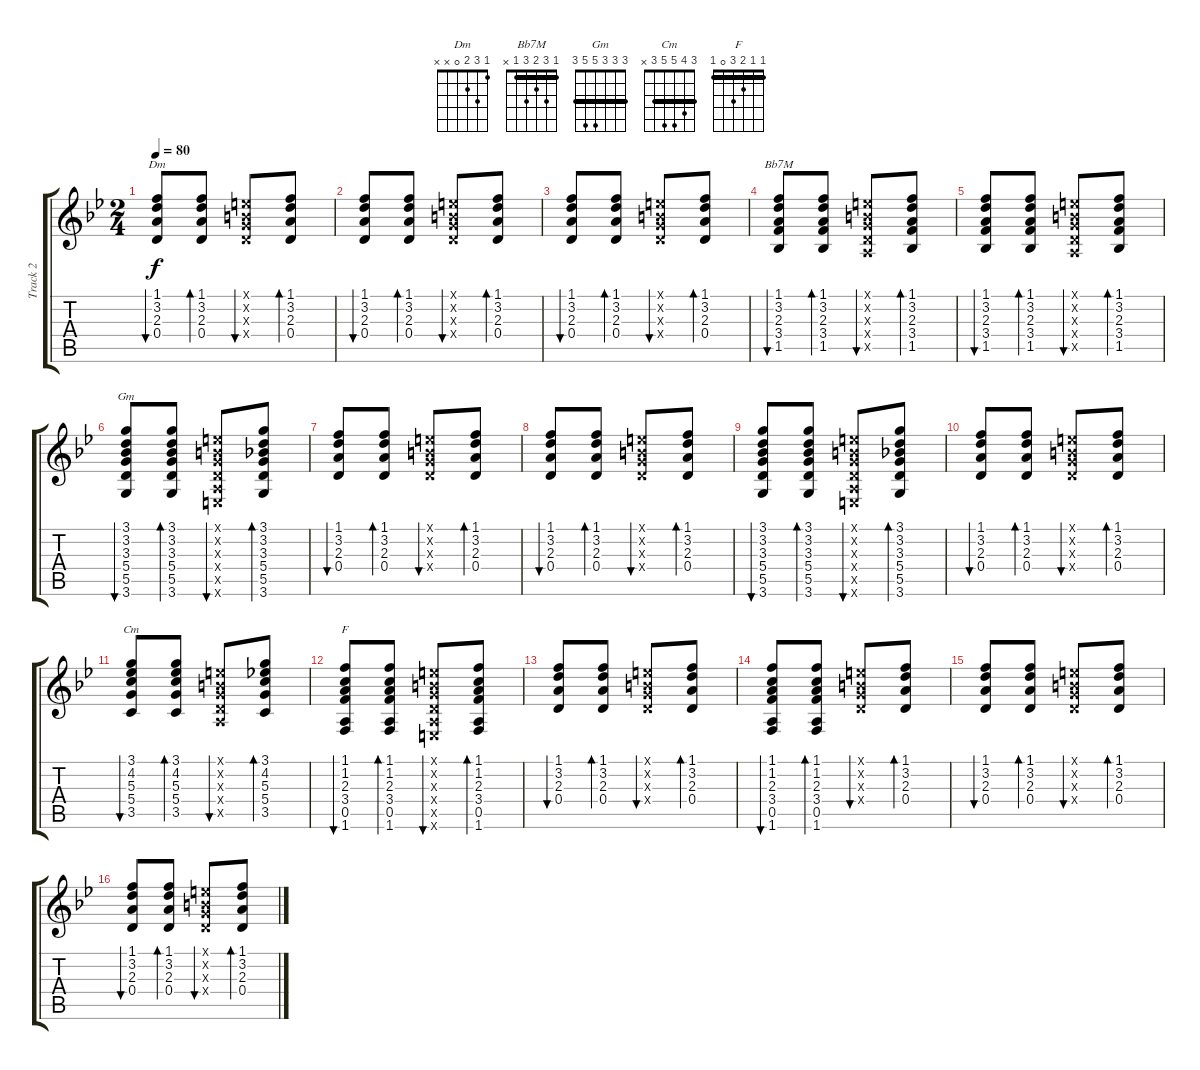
\track ("Track 2" "Track 2") {instrument acousticguitarsteel}
\staff {score tabs}
\tuning (E4 B3 G3 D3 A2 E2) {hide}
\chord ("Dm" 1 3 2 0 x x)
\chord ("Bb7M" 1 3 2 3 1 x) {barre 1}
\chord ("Gm" 3 3 3 5 5 3) {barre 3}
\chord ("Cm" 3 4 5 5 3 x) {barre 3}
\chord ("F" 1 1 2 3 0 1) {barre 1}
\ts (2 4)
\tempo 80
\clef g2
\ks bb
(1.1 3.2 2.3 0.4).8{bu 60 ch "Dm" dy f} (1.1 3.2 2.3 0.4).8{bd 60} (0.1{x} 0.2{x} 0.3{x} 0.4{x}).8{bu 60} (1.1 3.2 2.3 0.4).8{bd 60} |
(1.1 3.2 2.3 0.4).8{bu 60} (1.1 3.2 2.3 0.4).8{bd 60} (0.1{x} 0.2{x} 0.3{x} 0.4{x}).8{bu 60} (1.1 3.2 2.3 0.4).8{bd 60} |
(1.1 3.2 2.3 0.4).8{bu 60} (1.1 3.2 2.3 0.4).8{bd 60} (0.1{x} 0.2{x} 0.3{x} 0.4{x}).8{bu 60} (1.1 3.2 2.3 0.4).8{bd 60} |
(1.1 3.2 2.3 3.4 1.5).8{bu 60 ch "Bb7M"} (1.1 3.2 2.3 3.4 1.5).8{bd 60} (0.1{x} 0.2{x} 0.3{x} 0.4{x} 0.5{x}).8{bu 60} (1.1 3.2 2.3 3.4 1.5).8{bd 60} |
(1.1 3.2 2.3 3.4 1.5).8{bu 60} (1.1 3.2 2.3 3.4 1.5).8{bd 60} (0.1{x} 0.2{x} 0.3{x} 0.4{x} 0.5{x}).8{bu 60} (1.1 3.2 2.3 3.4 1.5).8{bd 60} |
(3.1 3.2 3.3 5.4 5.5 3.6).8{bu 60 ch "Gm"} (3.1 3.2 3.3 5.4 5.5 3.6).8{bd 60} (0.1{x} 0.2{x} 0.3{x} 0.4{x} 0.5{x} 0.6{x}).8{bu 60} (3.1 3.2 3.3 5.4 5.5 3.6).8{bd 60} |
(1.1 3.2 2.3 0.4).8{bu 60} (1.1 3.2 2.3 0.4).8{bd 60} (0.1{x} 0.2{x} 0.3{x} 0.4{x}).8{bu 60} (1.1 3.2 2.3 0.4).8{bd 60} |
(1.1 3.2 2.3 0.4).8{bu 60} (1.1 3.2 2.3 0.4).8{bd 60} (0.1{x} 0.2{x} 0.3{x} 0.4{x}).8{bu 60} (1.1 3.2 2.3 0.4).8{bd 60} |
(3.1 3.2 3.3 5.4 5.5 3.6).8{bu 60} (3.1 3.2 3.3 5.4 5.5 3.6).8{bd 60} (0.1{x} 0.2{x} 0.3{x} 0.4{x} 0.5{x} 0.6{x}).8{bu 60} (3.1 3.2 3.3 5.4 5.5 3.6).8{bd 60} |
(1.1 3.2 2.3 0.4).8{bu 60} (1.1 3.2 2.3 0.4).8{bd 60} (0.1{x} 0.2{x} 0.3{x} 0.4{x}).8{bu 60} (1.1 3.2 2.3 0.4).8{bd 60} |
(3.1 4.2 5.3 5.4 3.5).8{bu 60 ch "Cm"} (3.1 4.2 5.3 5.4 3.5).8{bd 60} (0.1{x} 0.2{x} 0.3{x} 0.4{x} 0.5{x}).8{bu 60} (3.1 4.2 5.3 5.4 3.5).8{bd 60} |
(1.1 1.2 2.3 3.4 0.5 1.6).8{bu 60 ch "F"} (1.1 1.2 2.3 3.4 0.5 1.6).8{bd 60} (0.1{x} 0.2{x} 0.3{x} 0.4{x} 0.5{x} 0.6{x}).8{bu 60} (1.1 1.2 2.3 3.4 0.5 1.6).8{bd 60} |
(1.1 3.2 2.3 0.4).8{bu 60} (1.1 3.2 2.3 0.4).8{bd 60} (0.1{x} 0.2{x} 0.3{x} 0.4{x}).8{bu 60} (1.1 3.2 2.3 0.4).8{bd 60} |
(1.1 1.2 2.3 3.4 0.5 1.6).8{bu 60} (1.1 1.2 2.3 3.4 0.5 1.6).8{bd 60} (0.1{x} 0.2{x} 0.3{x} 0.4{x}).8{bu 60} (1.1 3.2 2.3 0.4).8{bd 60} |
(1.1 3.2 2.3 0.4).8{bu 60} (1.1 3.2 2.3 0.4).8{bd 60} (0.1{x} 0.2{x} 0.3{x} 0.4{x}).8{bu 60} (1.1 3.2 2.3 0.4).8{bd 60} |
(1.1 3.2 2.3 0.4).8{bu 60} (1.1 3.2 2.3 0.4).8{bd 60} (0.1{x} 0.2{x} 0.3{x} 0.4{x}).8{bu 60} (1.1 3.2 2.3 0.4).8{bd 60}
